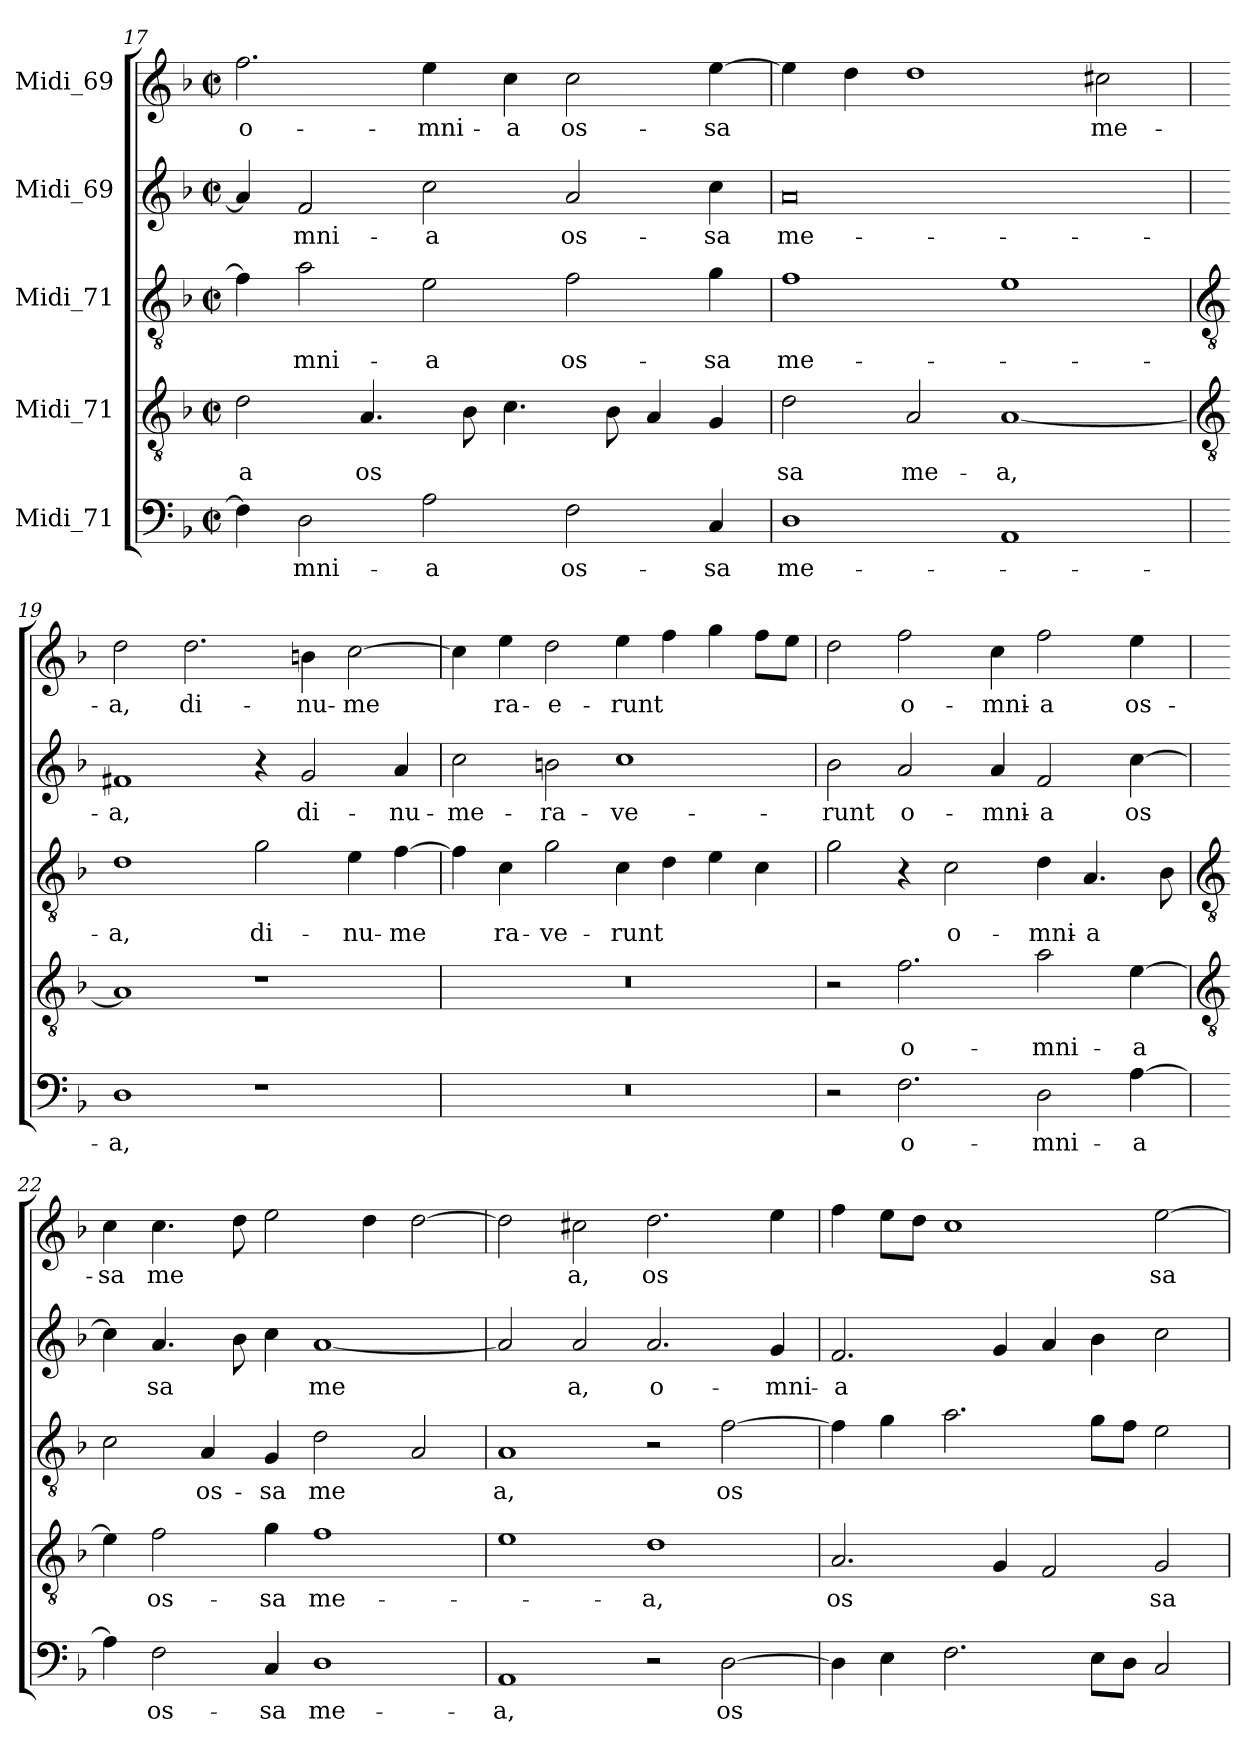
**kern	**text	**kern	**text	**kern	**text	**kern	**text	**kern	**text
*part5	*part5	*part4	*part4	*part3	*part3	*part2	*part2	*part1	*part1
*staff5	*staff5	*staff4	*staff4	*staff3	*staff3	*staff2	*staff2	*staff1	*staff1
*I"Midi_71	*	*I"Midi_71	*	*I"Midi_71	*	*I"Midi_69	*	*I"Midi_69	*
*clefF4	*	*clefGv2	*	*clefGv2	*	*clefG2	*	*clefG2	*
*k[b-]	*	*k[b-]	*	*k[b-]	*	*k[b-]	*	*k[b-]	*
*F:	*	*F:	*	*F:	*	*F:	*	*F:	*
*M4/2	*	*M4/2	*	*M4/2	*	*M4/2	*	*M4/2	*
*met(c|)	*	*met(c|)	*	*met(c|)	*	*met(c|)	*	*met(c|)	*
=17	=17	=17	=17	=17	=17	=17	=17	=17	=17
!	!	!	!LO:LY:b	!	!	!	!	!	!LO:LY:b
4F]	.	2d	-a	4f]	.	4a]	.	2.ff	o-
!	!LO:LY:b	!	!	!	!LO:LY:b	!	!LO:LY:b	!	!
2D	mni-	.	.	2a	mni-	2f	mni-	.	.
!	!	!	!LO:LY:b	!	!	!	!	!	!
.	.	4.A	os	.	.	.	.	.	.
!	!LO:LY:b	!	!	!	!LO:LY:b	!	!LO:LY:b	!	!LO:LY:b
2A	-a	.	.	2e	-a	2cc	-a	4ee	-mni-
.	.	8B-	.	.	.	.	.	.	.
!	!	!	!	!	!	!	!	!	!LO:LY:b
.	.	4.c	.	.	.	.	.	4cc	-a
!	!LO:LY:b	!	!	!	!LO:LY:b	!	!LO:LY:b	!	!LO:LY:b
2F	os-	.	.	2f	os-	2a	os-	2cc	os-
.	.	8B-	.	.	.	.	.	.	.
.	.	4A	.	.	.	.	.	.	.
!	!LO:LY:b	!	!	!	!LO:LY:b	!	!LO:LY:b	!	!LO:LY:b
4C	-sa	4G	.	4g	-sa	4cc	-sa	[4ee	-sa
=18	=18	=18	=18	=18	=18	=18	=18	=18	=18
!	!LO:LY:b	!	!LO:LY:b	!	!LO:LY:b	!	!LO:LY:b	!	!
1D	me-	2d	sa	1f	me-	0a	me-	4ee]	.
.	.	.	.	.	.	.	.	4dd	.
!	!	!	!LO:LY:b	!	!	!	!	!	!
.	.	2A	me-	.	.	.	.	1dd	.
!	!	!	!LO:LY:b	!	!	!	!	!	!
1AA	.	[1A	-a,	1e	.	.	.	.	.
!	!	!	!	!	!	!	!	!	!LO:LY:b
.	.	.	.	.	.	.	.	2cc#X	me-
!!LO:LB:g=z
=19	=19	=19	=19	=19	=19	=19	=19	=19	=19
*	*	*clefGv2	*	*clefGv2	*	*	*	*	*
!	!LO:LY:b	!	!	!	!LO:LY:b	!	!LO:LY:b	!	!LO:LY:b
1D	-a,	1A]	.	1d	-a,	1f#X	-a,	2dd	-a,
!	!	!	!	!	!	!	!	!	!LO:LY:b
.	.	.	.	.	.	.	.	2.dd	di-
!	!	!	!	!	!LO:LY:b	!	!	!	!
1r	.	1r	.	2g	di-	4r	.	.	.
!	!	!	!	!	!	!	!LO:LY:b	!	!LO:LY:b
.	.	.	.	.	.	2g	di-	4bn	-nu-
!	!	!	!	!	!LO:LY:b	!	!	!	!LO:LY:b
.	.	.	.	4e	-nu-	.	.	[2cc	-me
!	!	!	!	!	!LO:LY:b	!	!LO:LY:b	!	!
.	.	.	.	[4f	-me	4a	-nu-	.	.
=20	=20	=20	=20	=20	=20	=20	=20	=20	=20
!	!	!	!	!	!	!	!LO:LY:b	!	!
0r	.	0r	.	4f]	.	2cc	-me-	4cc]	.
!	!	!	!	!	!LO:LY:b	!	!	!	!LO:LY:b
.	.	.	.	4c	ra-	.	.	4ee	ra-
!	!	!	!	!	!LO:LY:b	!	!LO:LY:b	!	!LO:LY:b
.	.	.	.	2g	-ve-	2bn	-ra-	2dd	-e-
!	!	!	!	!	!LO:LY:b	!	!LO:LY:b	!	!LO:LY:b
.	.	.	.	4c	-runt	1cc	-ve-	4ee	-runt
.	.	.	.	4d	.	.	.	4ff	.
.	.	.	.	4e	.	.	.	4gg	.
.	.	.	.	4c	.	.	.	8ffL	.
.	.	.	.	.	.	.	.	8eeJ	.
=21	=21	=21	=21	=21	=21	=21	=21	=21	=21
!	!	!	!	!	!	!	!LO:LY:b	!	!
2r	.	2r	.	2g	.	2b-	-runt	2dd	.
!	!LO:LY:b	!	!LO:LY:b	!	!	!	!LO:LY:b	!	!LO:LY:b
2.F	o-	2.f	o-	4r	.	2a	o-	2ff	o-
!	!	!	!	!	!LO:LY:b	!	!	!	!
.	.	.	.	2c	o-	.	.	.	.
!	!	!	!	!	!	!	!LO:LY:b	!	!LO:LY:b
.	.	.	.	.	.	4a	-mni-	4cc	-mni-
!	!LO:LY:b	!	!LO:LY:b	!	!LO:LY:b	!	!LO:LY:b	!	!LO:LY:b
2D	-mni-	2a	-mni-	4d	-mni-	2f	-a	2ff	-a
!	!	!	!	!	!LO:LY:b	!	!	!	!
.	.	.	.	4.A	-a	.	.	.	.
!	!LO:LY:b	!	!LO:LY:b	!	!	!	!LO:LY:b	!	!LO:LY:b
[4A	-a	[4e	-a	.	.	[4cc	os	4ee	os-
.	.	.	.	8B-	.	.	.	.	.
!!LO:LB:g=z
=22	=22	=22	=22	=22	=22	=22	=22	=22	=22
*	*	*clefGv2	*	*clefGv2	*	*	*	*	*
!	!	!	!	!	!	!	!	!	!LO:LY:b
4A]	.	4e]	.	2c	.	4cc]	.	4cc	-sa
!	!LO:LY:b	!	!LO:LY:b	!	!	!	!LO:LY:b	!	!LO:LY:b
2F	os-	2f	os-	.	.	4.a	sa	4.cc	me
!	!	!	!	!	!LO:LY:b	!	!	!	!
.	.	.	.	4A	os-	.	.	.	.
.	.	.	.	.	.	8b-	.	8dd	.
!	!LO:LY:b	!	!LO:LY:b	!	!LO:LY:b	!	!	!	!
4C	-sa	4g	-sa	4G	-sa	4cc	.	2ee	.
!	!LO:LY:b	!	!LO:LY:b	!	!LO:LY:b	!	!LO:LY:b	!	!
1D	me-	1f	me-	2d	me	[1a	me	.	.
.	.	.	.	.	.	.	.	4dd	.
.	.	.	.	2A	.	.	.	[2dd	.
=23	=23	=23	=23	=23	=23	=23	=23	=23	=23
!	!LO:LY:b	!	!	!	!LO:LY:b	!	!	!	!
1AA	-a,	1e	.	1A	a,	2a]	.	2dd]	.
!	!	!	!	!	!	!	!LO:LY:b	!	!LO:LY:b
.	.	.	.	.	.	2a	a,	2cc#X	a,
!	!	!	!LO:LY:b	!	!	!	!LO:LY:b	!	!LO:LY:b
2r	.	1d	-a,	2r	.	2.a	o-	2.dd	os
!	!LO:LY:b	!	!	!	!LO:LY:b	!	!	!	!
[2D	os	.	.	[2f	os	.	.	.	.
!	!	!	!	!	!	!	!LO:LY:b	!	!
.	.	.	.	.	.	4g	-mni-	4ee	.
=24	=24	=24	=24	=24	=24	=24	=24	=24	=24
!	!	!	!LO:LY:b	!	!	!	!LO:LY:b	!	!
4D]	.	2.A	os	4f]	.	2.f	-a	4ff	.
4E	.	.	.	4g	.	.	.	8eeL	.
.	.	.	.	.	.	.	.	8ddJ	.
2.F	.	.	.	2.a	.	.	.	1cc	.
.	.	4G	.	.	.	4g	.	.	.
.	.	2F	.	.	.	4a	.	.	.
8EL	.	.	.	8gL	.	4b-	.	.	.
8DJ	.	.	.	8fJ	.	.	.	.	.
!	!	!	!LO:LY:b	!	!	!	!	!	!LO:LY:b
2C	.	2G	sa	2e	.	2cc	.	[2ee	sa
=	=	=	=	=	=	=	=	=	=
*-	*-	*-	*-	*-	*-	*-	*-	*-	*-
